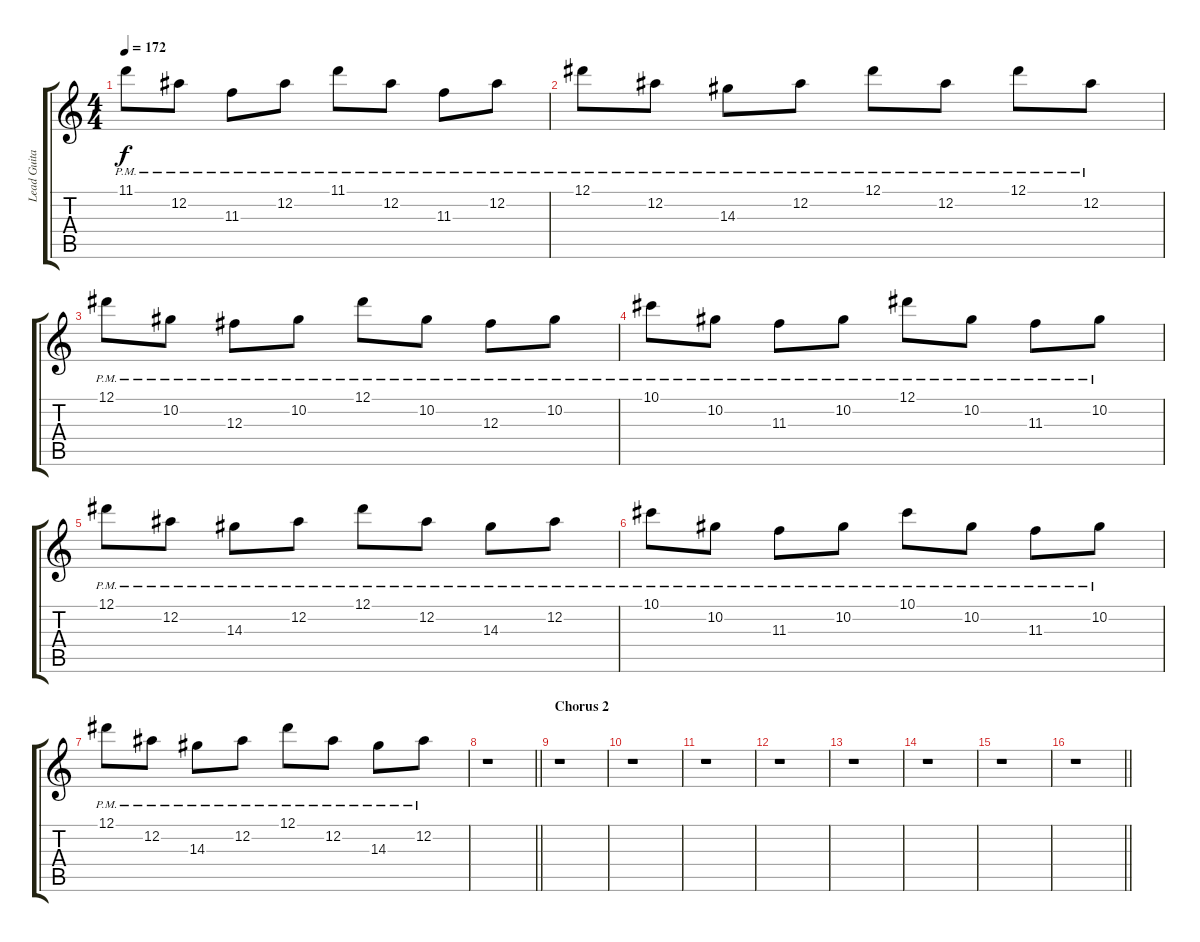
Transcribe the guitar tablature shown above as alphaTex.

\track ("Lead Guitar 2: Pata" "Lead Guita") {instrument distortionguitar}
\staff {score tabs}
\tuning (Eb4 Bb3 Gb3 Db3 Ab2 Eb2) {hide}
\ts (4 4)
\tempo 172
\clef g2
\ks c
11.1{pm}.8{dy f} 12.2{pm}.8 11.3{pm}.8 12.2{pm}.8 11.1{pm}.8 12.2{pm}.8 11.3{pm}.8 12.2{pm}.8 |
12.1{pm}.8 12.2{pm}.8 14.3{pm}.8 12.2{pm}.8 12.1{pm}.8 12.2{pm}.8 12.1{pm}.8 12.2{pm}.8 |
12.1{pm}.8 10.2{pm}.8 12.3{pm}.8 10.2{pm}.8 12.1{pm}.8 10.2{pm}.8 12.3{pm}.8 10.2{pm}.8 |
10.1{pm}.8 10.2{pm}.8 11.3{pm}.8 10.2{pm}.8 12.1{pm}.8 10.2{pm}.8 11.3{pm}.8 10.2{pm}.8 |
12.1{pm}.8 12.2{pm}.8 14.3{pm}.8 12.2{pm}.8 12.1{pm}.8 12.2{pm}.8 14.3{pm}.8 12.2{pm}.8 |
10.1{pm}.8 10.2{pm}.8 11.3{pm}.8 10.2{pm}.8 10.1{pm}.8 10.2{pm}.8 11.3{pm}.8 10.2{pm}.8 |
12.1{pm}.8 12.2{pm}.8 14.3{pm}.8 12.2{pm}.8 12.1{pm}.8 12.2{pm}.8 14.3{pm}.8 12.2{pm}.8 |
\barLineRight lightlight
r.1 |
\section ("" "Chorus 2")
r.1 |
r.1 |
r.1 |
r.1 |
r.1 |
r.1 |
r.1 |
\barLineRight lightlight
r.1
